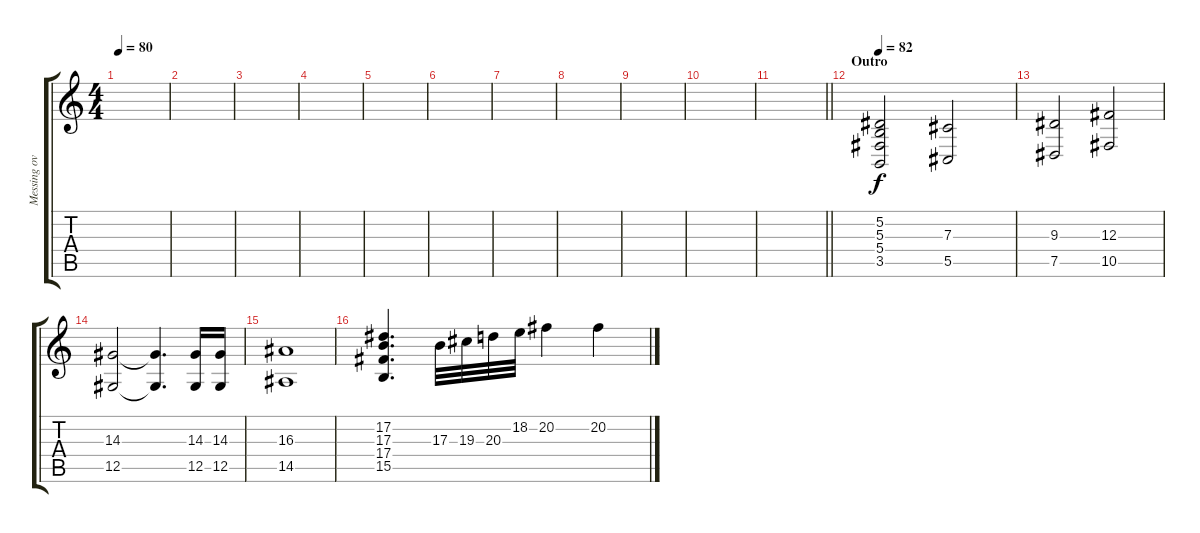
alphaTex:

\track ("Messing overdub " "Messing ov") {instrument brasssection}
\staff {score tabs}
\tuning (Eb4 Bb3 Gb3 Db3 Ab2 Eb2) {hide}
\ts (4 4)
\tempo 80
\clef g2
\ks c
|
|
|
|
|
|
|
|
|
|
\barLineRight lightlight
|
\section ("" "Outro")
\tempo 82
(5.2 5.3 5.4 3.5).2 (7.3 5.5).2 |
(9.3 7.5).2 (12.3 10.5).2 |
(14.3 12.5).2 (14.3{t} 12.5{t}).4{d} (14.3 12.5).16 (14.3 12.5).16 |
(16.3 14.5).1 |
(17.2 17.3 17.4 15.5).4{d} 17.3.32 19.3.32 20.3.32 18.2.32 20.2.4 20.2{sl}.4
